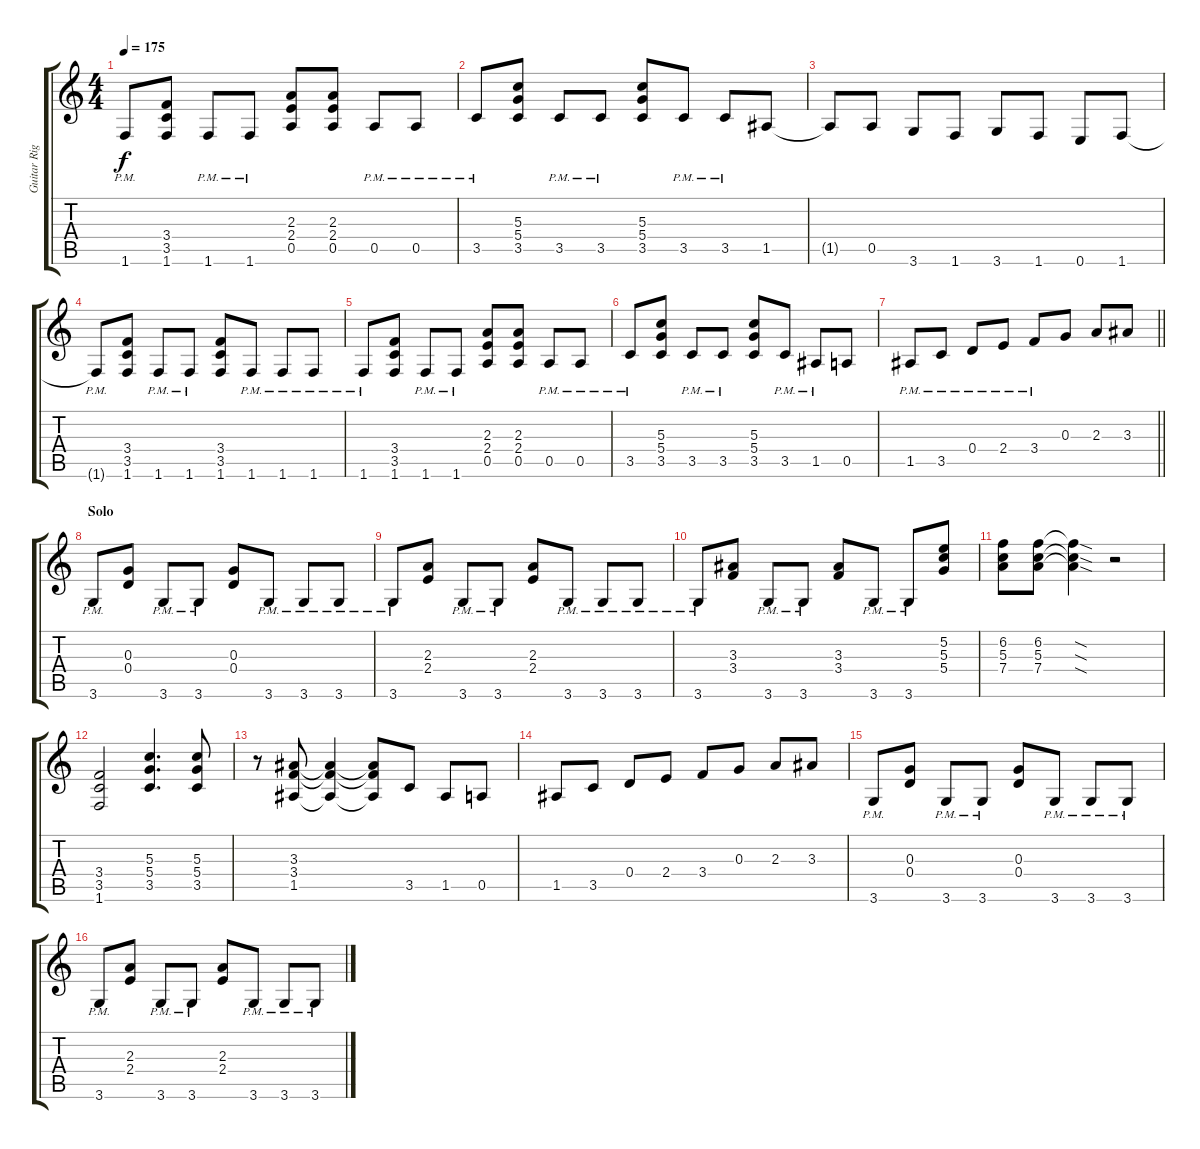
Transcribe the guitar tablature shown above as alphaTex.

\track ("Guitar Right" "Guitar Rig") {instrument overdrivenguitar}
\staff {score tabs}
\tuning (E4 B3 G3 D3 A2 E2) {hide}
\ts (4 4)
\tempo 175
\clef g2
\ks c
1.6{pm}.8{dy f} (3.4 3.5 1.6).8 1.6{pm}.8 1.6{pm}.8 (2.3 2.4 0.5).8 (2.3 2.4 0.5).8 0.5{pm}.8 0.5{pm}.8 |
3.5{pm}.8 (5.3 5.4 3.5).8 3.5{pm}.8 3.5{pm}.8 (5.3 5.4 3.5).8 3.5{pm}.8 3.5{pm}.8 1.5.8 |
1.5{t}.8 0.5.8 3.6.8 1.6.8 3.6.8 1.6.8 0.6.8 1.6.8 |
1.6{pm t}.8 (3.4 3.5 1.6).8 1.6{pm}.8 1.6{pm}.8 (3.4 3.5 1.6).8 1.6{pm}.8 1.6{pm}.8 1.6{pm}.8 |
1.6{pm}.8 (3.4 3.5 1.6).8 1.6{pm}.8 1.6{pm}.8 (2.3 2.4 0.5).8 (2.3 2.4 0.5).8 0.5{pm}.8 0.5{pm}.8 |
3.5{pm}.8 (5.3 5.4 3.5).8 3.5{pm}.8 3.5{pm}.8 (5.3 5.4 3.5).8 3.5{pm}.8 1.5{pm}.8 0.5.8 |
\barLineRight lightlight
1.5{pm}.8 3.5{pm}.8 0.4{pm}.8 2.4{pm}.8 3.4{pm}.8 0.3.8 2.3.8 3.3.8 |
\section ("" "Solo")
3.6{pm}.8 (0.3 0.4).8 3.6{pm}.8 3.6{pm}.8 (0.3 0.4).8 3.6{pm}.8 3.6{pm}.8 3.6{pm}.8 |
3.6{pm}.8 (2.3 2.4).8 3.6{pm}.8 3.6{pm}.8 (2.3 2.4).8 3.6{pm}.8 3.6{pm}.8 3.6{pm}.8 |
3.6{pm}.8 (3.3 3.4).8 3.6{pm}.8 3.6{pm}.8 (3.3 3.4).8 3.6{pm}.8 3.6{pm}.8 (5.2 5.3 5.4).8 |
(6.2 5.3 7.4).8 (6.2 5.3 7.4).8 (6.2{sod t} 5.3{sod t} 7.4{sod t}).4 r.2 |
(3.4 3.5 1.6).2 (5.3 5.4 3.5).4{d} (5.3 5.4 3.5).8 |
r.8 (3.3 3.4 1.5).8 (3.3{t} 3.4{t} 1.5{t}).4 (3.3{t} 3.4{t} 1.5{t}).8 3.5.8 1.5.8 0.5.8 |
1.5.8 3.5.8 0.4.8 2.4.8 3.4.8 0.3.8 2.3.8 3.3.8 |
3.6{pm}.8 (0.3 0.4).8 3.6{pm}.8 3.6{pm}.8 (0.3 0.4).8 3.6{pm}.8 3.6{pm}.8 3.6{pm}.8 |
3.6{pm}.8 (2.3 2.4).8 3.6{pm}.8 3.6{pm}.8 (2.3 2.4).8 3.6{pm}.8 3.6{pm}.8 3.6{pm}.8
